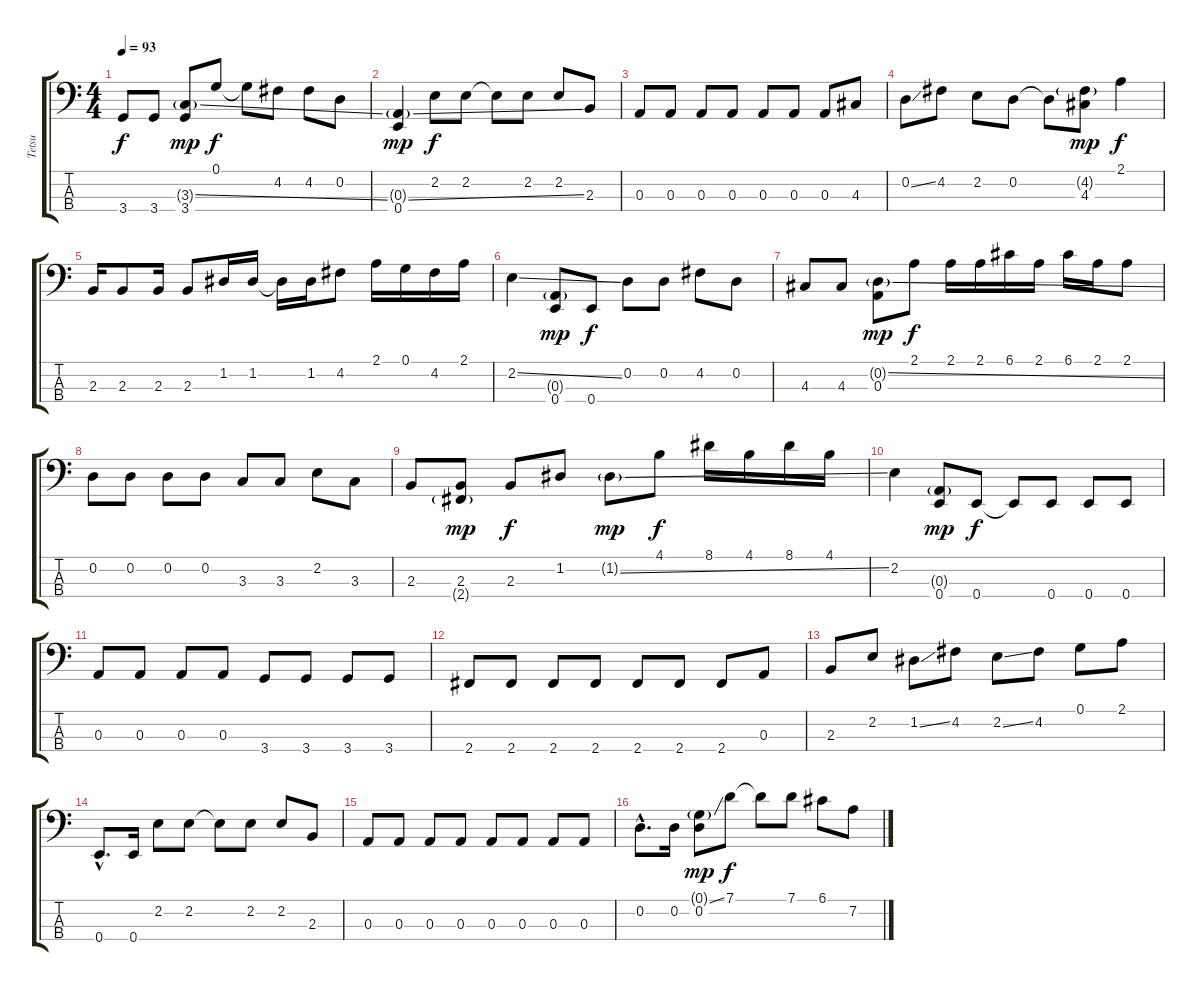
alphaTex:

\track ("Tetsu" "Tetsu") {instrument electricbasspick}
\staff {score tabs}
\tuning (G2 D2 A1 E1) {hide}
\ts (4 4)
\tempo 93
\clef f4
\ks c
3.4.8{dy f} 3.4.8 (3.3{ss g} 3.4).8{dy mp} 0.1.8{dy f} 0.1{t}.8 4.2.8 4.2.8 0.2.8 |
(0.3{ss g} 0.4).4{dy mp} 2.2.8{dy f} 2.2.8 2.2{t}.8 2.2.8 2.2.8 2.3.8 |
0.3.8 0.3.8 0.3.8 0.3.8 0.3.8 0.3.8 0.3.8 4.3.8 |
0.2{ss}.8 4.2.8 2.2.8 0.2.8 0.2{t}.8 (4.2{g} 4.3).8{dy mp} 2.1.4{dy f} |
2.3.16 2.3.8 2.3.16 2.3.8 1.2.16 1.2.16 1.2{t}.16 1.2.16 4.2.8 2.1.16 0.1.16 4.2.16 2.1.16 |
2.2{ss}.4 (0.3{g} 0.4).8{dy mp} 0.4.8{dy f} 0.2.8 0.2.8 4.2.8 0.2.8 |
4.3.8 4.3.8 (0.2{ss g} 0.3).8{dy mp} 2.1.8{dy f} 2.1.16 2.1.16 6.1.16 2.1.16 6.1.16 2.1.16 2.1.8 |
0.2.8 0.2.8 0.2.8 0.2.8 3.3.8 3.3.8 2.2.8 3.3.8 |
2.3.8 (2.3 2.4{g}).8{dy mp} 2.3.8{dy f} 1.2.8 1.2{ss g}.8{dy mp} 4.1.8{dy f} 8.1.16 4.1.16 8.1.16 4.1.16 |
2.2.4 (0.3{g} 0.4).8{dy mp} 0.4.8{dy f} 0.4{t}.8 0.4.8 0.4.8 0.4.8 |
0.3.8 0.3.8 0.3.8 0.3.8 3.4.8 3.4.8 3.4.8 3.4.8 |
2.4.8 2.4.8 2.4.8 2.4.8 2.4.8 2.4.8 2.4.8 0.3.8 |
2.3.8 2.2.8 1.2{ss}.8 4.2.8 2.2{ss}.8 4.2.8 0.1.8 2.1.8 |
0.4{hac}.8{d} 0.4.16 2.2.8 2.2.8 2.2{t}.8 2.2.8 2.2.8 2.3.8 |
0.3.8 0.3.8 0.3.8 0.3.8 0.3.8 0.3.8 0.3.8 0.3.8 |
0.2{hac}.8{d} 0.2.16 (0.1{ss g} 0.2).8{dy mp} 7.1.8{dy f} 7.1{t}.8 7.1.8 6.1.8 7.2.8
